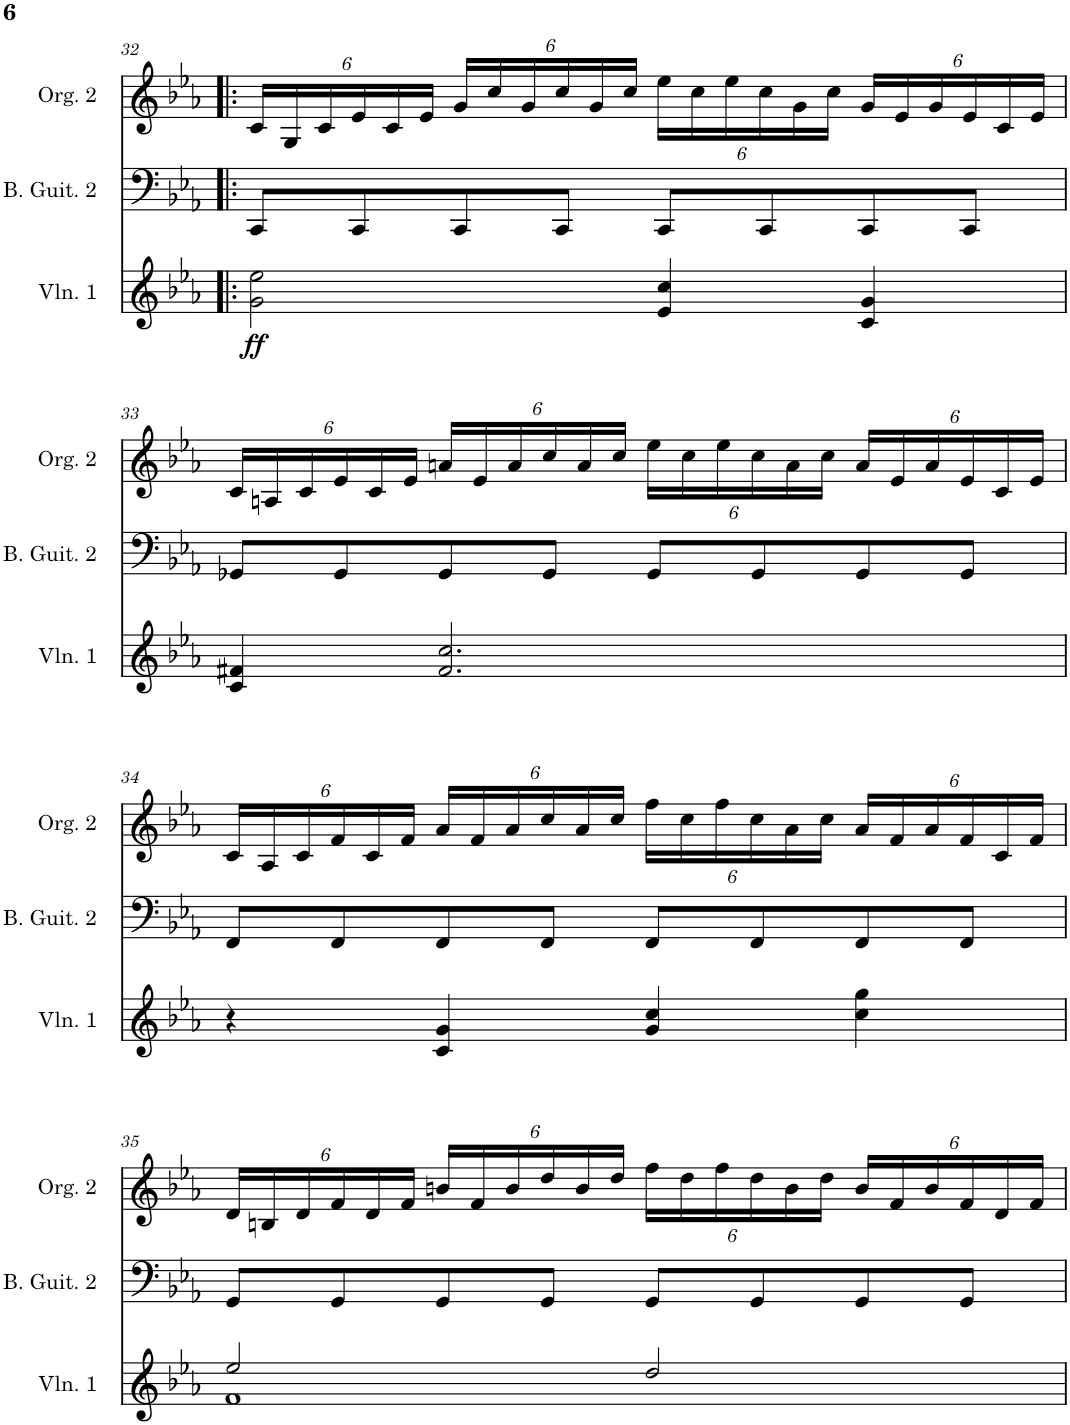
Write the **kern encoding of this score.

**kern	**dynam	**kern	**kern	**kern	**kern
*part5	*part5	*part4	*part3	*part2	*part1
*staff5	*staff5	*staff4	*staff3	*staff2	*staff1
*I"Violin 1	*	*I"Bass Guitar 2	*I"Organ 2	*I"Tuba	*I"Ocarina
*I'Vln. 1	*	*I'B. Guit. 2	*I'Org. 2	*I'Tba.	*I'Oc.
!!LO:PB:g=z
*clefG2	*	*clefF4	*clefG2	*clefF4	*clefG2
*k[b-e-a-]	*	*k[b-e-a-]	*k[b-e-a-]	*k[b-e-a-]	*k[b-e-a-]
*M4/4	*	*M4/4	*M4/4	*M4/4	*M4/4
*met(c)	*	*met(c)	*met(c)	*met(c)	*met(c)
*	*	*	*Xbrackettup	*	*
=32!|:	=32!|:	=32!|:	=32!|:	=32!|:	=32!|:
!	!LO:DY:b	!	!	!	!
2g\ 2ee-\	ff	8CC/L	24c/LL	1r	1r
.	.	.	24G/	.	.
.	.	.	24c/	.	.
.	.	8CC/	24e-/	.	.
.	.	.	24c/	.	.
.	.	.	24e-/JJ	.	.
.	.	8CC/	24g/LL	.	.
.	.	.	24cc/	.	.
.	.	.	24g/	.	.
.	.	8CC/J	24cc/	.	.
.	.	.	24g/	.	.
.	.	.	24cc/JJ	.	.
4e-/ 4cc/	.	8CC/L	24ee-\LL	.	.
.	.	.	24cc\	.	.
.	.	.	24ee-\	.	.
.	.	8CC/	24cc\	.	.
.	.	.	24g\	.	.
.	.	.	24cc\JJ	.	.
4c/ 4g/	.	8CC/	24g/LL	.	.
.	.	.	24e-/	.	.
.	.	.	24g/	.	.
.	.	8CC/J	24e-/	.	.
.	.	.	24c/	.	.
.	.	.	24e-/JJ	.	.
!!LO:LB:g=z
=33	=33	=33	=33	=33	=33
4c/ 4f#X/	.	8GG-X/L	24c/LL	1r	1r
.	.	.	24An/	.	.
.	.	.	24c/	.	.
.	.	8GG-/	24e-/	.	.
.	.	.	24c/	.	.
.	.	.	24e-/JJ	.	.
2.f#/ 2.cc/	.	8GG-/	24an/LL	.	.
.	.	.	24e-/	.	.
.	.	.	24a/	.	.
.	.	8GG-/J	24cc/	.	.
.	.	.	24a/	.	.
.	.	.	24cc/JJ	.	.
.	.	8GG-/L	24ee-\LL	.	.
.	.	.	24cc\	.	.
.	.	.	24ee-\	.	.
.	.	8GG-/	24cc\	.	.
.	.	.	24a\	.	.
.	.	.	24cc\JJ	.	.
.	.	8GG-/	24a/LL	.	.
.	.	.	24e-/	.	.
.	.	.	24a/	.	.
.	.	8GG-/J	24e-/	.	.
.	.	.	24c/	.	.
.	.	.	24e-/JJ	.	.
!!LO:LB:g=z
=34	=34	=34	=34	=34	=34
4r	.	8FF/L	24c/LL	1r	1r
.	.	.	24A-/	.	.
.	.	.	24c/	.	.
.	.	8FF/	24f/	.	.
.	.	.	24c/	.	.
.	.	.	24f/JJ	.	.
4c/ 4g/	.	8FF/	24a-/LL	.	.
.	.	.	24f/	.	.
.	.	.	24a-/	.	.
.	.	8FF/J	24cc/	.	.
.	.	.	24a-/	.	.
.	.	.	24cc/JJ	.	.
4g/ 4cc/	.	8FF/L	24ff\LL	.	.
.	.	.	24cc\	.	.
.	.	.	24ff\	.	.
.	.	8FF/	24cc\	.	.
.	.	.	24a-\	.	.
.	.	.	24cc\JJ	.	.
4cc\ 4gg\	.	8FF/	24a-/LL	.	.
.	.	.	24f/	.	.
.	.	.	24a-/	.	.
.	.	8FF/J	24f/	.	.
.	.	.	24c/	.	.
.	.	.	24f/JJ	.	.
!!LO:LB:g=z
=35	=35	=35	=35	=35	=35
*^	*	*	*	*	*
2ee-/	1f	.	8GG/L	24d/LL	1r	1r
.	.	.	.	24Bn/	.	.
.	.	.	.	24d/	.	.
.	.	.	8GG/	24f/	.	.
.	.	.	.	24d/	.	.
.	.	.	.	24f/JJ	.	.
.	.	.	8GG/	24bn/LL	.	.
.	.	.	.	24f/	.	.
.	.	.	.	24b/	.	.
.	.	.	8GG/J	24dd/	.	.
.	.	.	.	24b/	.	.
.	.	.	.	24dd/JJ	.	.
2dd/	.	.	8GG/L	24ff\LL	.	.
.	.	.	.	24dd\	.	.
.	.	.	.	24ff\	.	.
.	.	.	8GG/	24dd\	.	.
.	.	.	.	24b\	.	.
.	.	.	.	24dd\JJ	.	.
.	.	.	8GG/	24b/LL	.	.
.	.	.	.	24f/	.	.
.	.	.	.	24b/	.	.
.	.	.	8GG/J	24f/	.	.
.	.	.	.	24d/	.	.
.	.	.	.	24f/JJ	.	.
*v	*v	*	*	*	*	*
=	=	=	=	=	=
*-	*-	*-	*-	*-	*-
